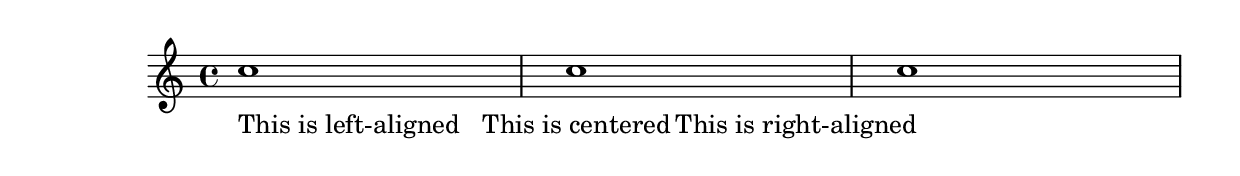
%% DO NOT EDIT this file manually; it is automatically
%% generated from LSR http://lsr.dsi.unimi.it
%% Make any changes in LSR itself, or in Documentation/snippets/new/ ,
%% and then run scripts/auxiliar/makelsr.py
%%
%% This file is in the public domain.
\version "2.14.2"

\header {
  lsrtags = "really-simple, text, vocal-music"

%% Translation of GIT committish: b482c3e5b56c3841a88d957e0ca12964bd3e64fa
  texidoces = "
La alineación horizontal de la letra se puede ajustar sobreescribiendo
la propiedad @code{self-alignment-X} del objeto @code{LyricText}.
@code{#-1} es izquierda, @code{#0} es centrado y @code{#1} es derecha;
sin embargo, podemos usar también @code{#LEFT}, @code{#CENTER} y
@code{#RIGHT}.

"
  doctitlees = "Alineación de la letra"

%% Translation of GIT committish: 27b1197f3bae8512c14d946752cd3e40e7c76016

  texidocde = "
Die horizontale Ausrichtung von Gesangstext kann eingestellt werden, indem
man die @code{self-alignment-X}-Eigenschaft des @code{LyricText}-Objekts
verändert.  @code{#-1} bedeutet links, @code{#0} bedeutet mittig und @code{#1}
bedeutet rechts, man kann aber genauso gut auch @code{#LEFT}, @code{#CENTER}
und @code{#RIGHT} benutzen.

"
  doctitlede = "Ausrichtung von Gesangstext"


%% Translation of GIT committish: d9d1da30361a0bcaea1ae058eb1bc8dd3a5b2e4c
  texidocfr = "
L'alignement horizontal des paroles peut se gérer à l'aide de la
propriété @code{self-alignment-X} de l'objet @code{LyricText}.
Les valeurs @code{-1} ou @code{LEFT} produiront un alignement par la
gauche, les valeurs @code{0} ou @code{CENTER} un alignement centré, et
les valeurs @code{1} ou @code{RIGHT} un alignement par la droite.

"
  doctitlefr = "Alignement des syllabes"

  texidoc = "
Horizontal alignment for lyrics can be set by overriding the
@code{self-alignment-X} property of the @code{LyricText} object.
@code{#-1} is left, @code{#0} is center and @code{#1} is right;
however, you can use @code{#LEFT}, @code{#CENTER} and @code{#RIGHT} as
well.

"
  doctitle = "Lyrics alignment"
} % begin verbatim

\layout { ragged-right = ##f }
\relative c'' {
  c1
  c1
  c1
}
\addlyrics {
  \once \override LyricText #'self-alignment-X = #LEFT
  "This is left-aligned"
  \once \override LyricText #'self-alignment-X = #CENTER
  "This is centered"
  \once \override LyricText #'self-alignment-X = #1
  "This is right-aligned"
}

